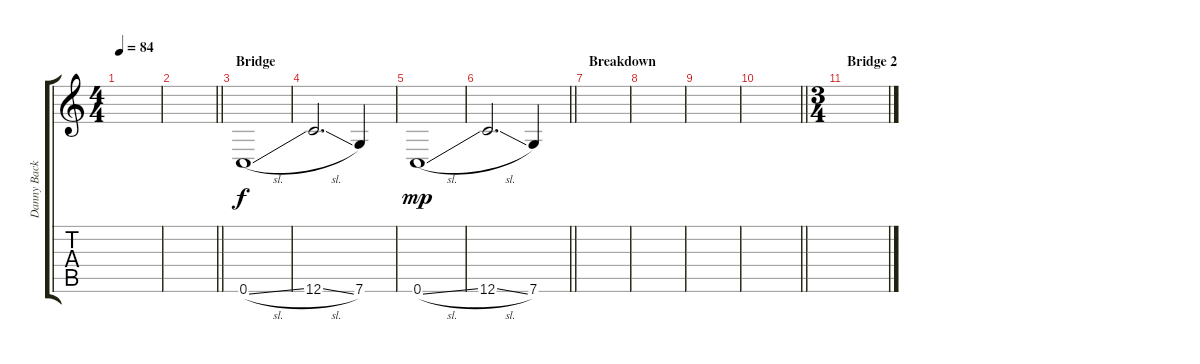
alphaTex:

\track ("Danny Backing" "Danny Back") {instrument distortionguitar}
\staff {score tabs}
\tuning (D4 A3 F3 C3 G2 C2) {hide}
\ts (4 4)
\tempo 84
\clef g2
\ks c
|
\barLineRight lightlight
|
\section ("" "Bridge")
0.6{sl}.1{volume 3} |
12.6{sl}.2{d} 7.6.4 |
0.6{sl}.1{dy mp} |
\barLineRight lightlight
12.6{sl}.2{d} 7.6.4 |
\section ("" "Breakdown")
|
|
|
\barLineRight lightlight
|
\ts (3 4)
\section ("" "Bridge 2")
